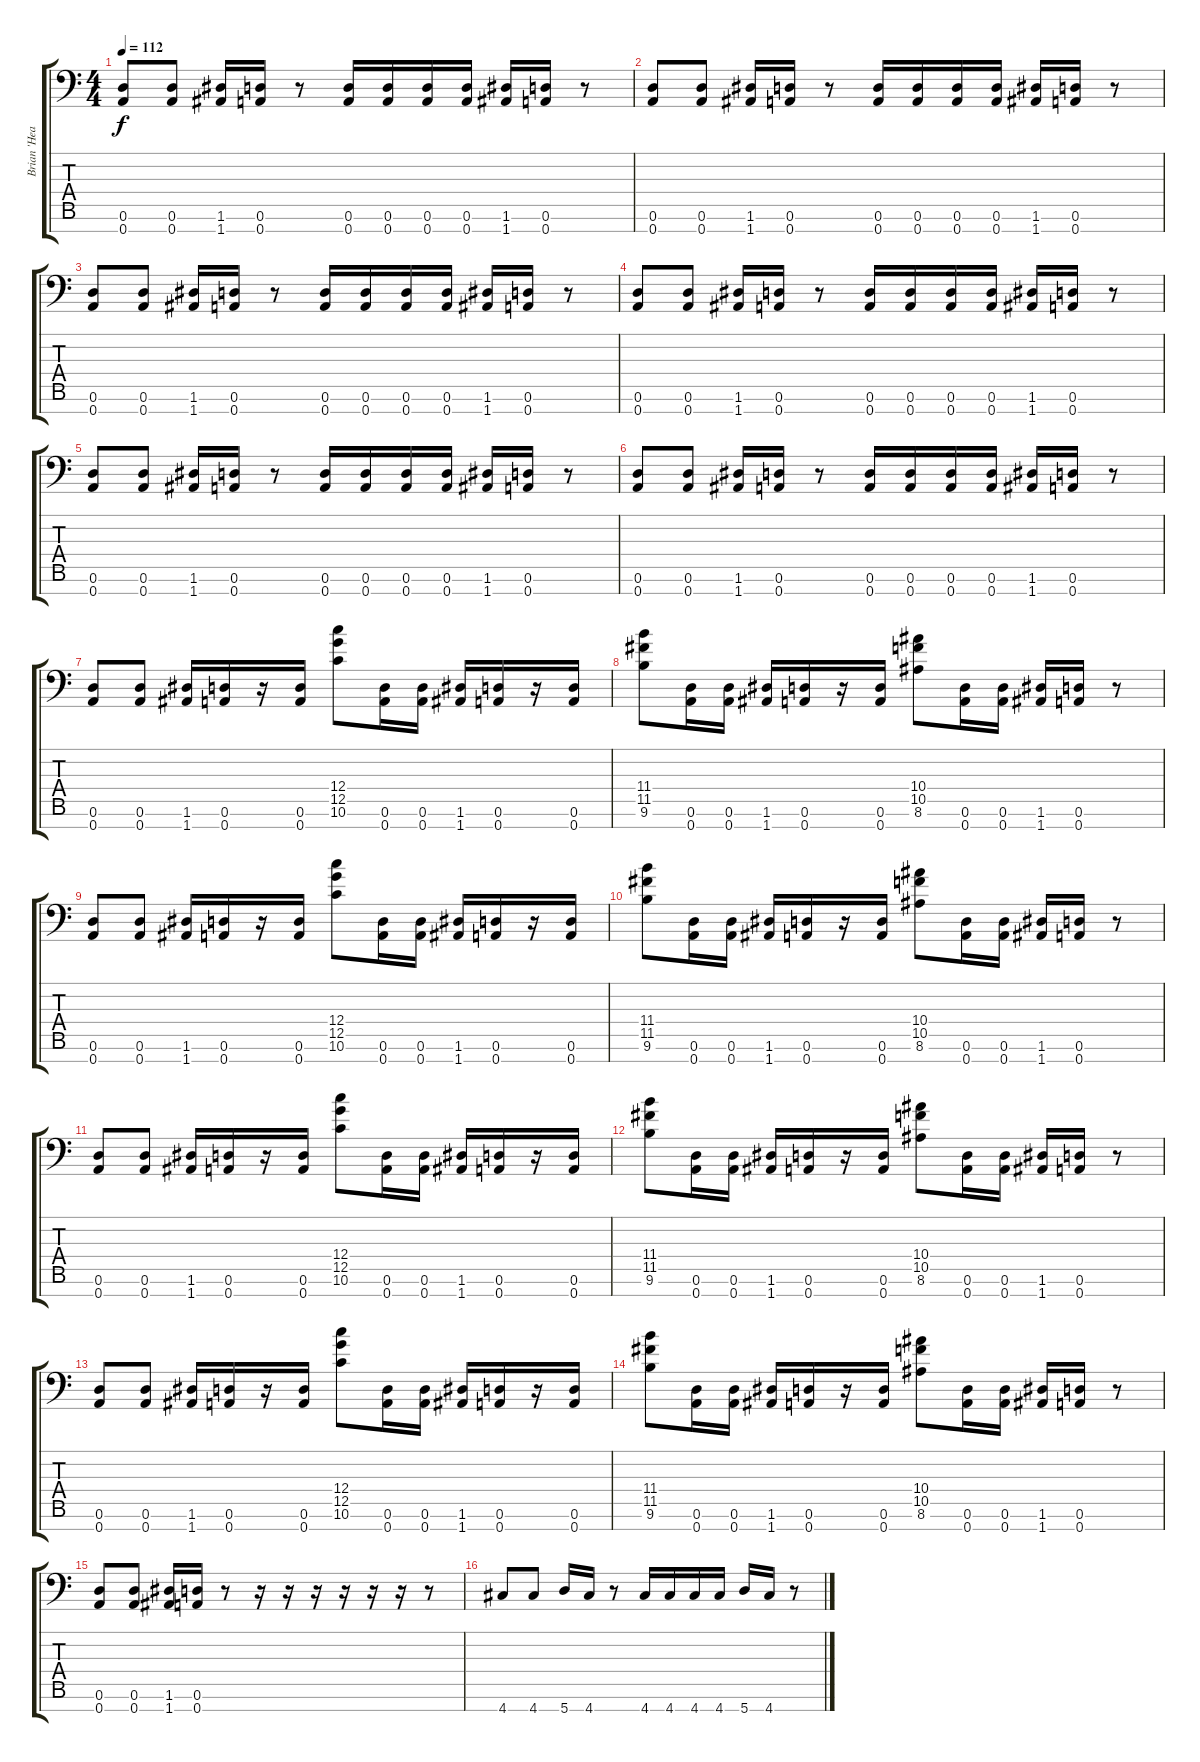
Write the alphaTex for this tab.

\track ("Brian 'Head'  Welsh" "Brian 'Hea") {instrument distortionguitar}
\staff {score tabs}
\tuning (D4 A3 F3 C3 G2 D2 A1) {hide}
\ts (4 4)
\tempo 112
\clef f4
\ks c
(0.6 0.7).8{dy f} (0.6 0.7).8 (1.6 1.7).16 (0.6 0.7).16 r.8 (0.6 0.7).16 (0.6 0.7).16 (0.6 0.7).16 (0.6 0.7).16 (1.6 1.7).16 (0.6 0.7).16 r.8 |
(0.6 0.7).8 (0.6 0.7).8 (1.6 1.7).16 (0.6 0.7).16 r.8 (0.6 0.7).16 (0.6 0.7).16 (0.6 0.7).16 (0.6 0.7).16 (1.6 1.7).16 (0.6 0.7).16 r.8 |
(0.6 0.7).8 (0.6 0.7).8 (1.6 1.7).16 (0.6 0.7).16 r.8 (0.6 0.7).16 (0.6 0.7).16 (0.6 0.7).16 (0.6 0.7).16 (1.6 1.7).16 (0.6 0.7).16 r.8 |
(0.6 0.7).8 (0.6 0.7).8 (1.6 1.7).16 (0.6 0.7).16 r.8 (0.6 0.7).16 (0.6 0.7).16 (0.6 0.7).16 (0.6 0.7).16 (1.6 1.7).16 (0.6 0.7).16 r.8 |
(0.6 0.7).8 (0.6 0.7).8 (1.6 1.7).16 (0.6 0.7).16 r.8 (0.6 0.7).16 (0.6 0.7).16 (0.6 0.7).16 (0.6 0.7).16 (1.6 1.7).16 (0.6 0.7).16 r.8 |
(0.6 0.7).8 (0.6 0.7).8 (1.6 1.7).16 (0.6 0.7).16 r.8 (0.6 0.7).16 (0.6 0.7).16 (0.6 0.7).16 (0.6 0.7).16 (1.6 1.7).16 (0.6 0.7).16 r.8 |
(0.6 0.7).8 (0.6 0.7).8 (1.6 1.7).16 (0.6 0.7).16 r.16 (0.6 0.7).16 (12.4 12.5 10.6).8 (0.6 0.7).16 (0.6 0.7).16 (1.6 1.7).16 (0.6 0.7).16 r.16 (0.6 0.7).16 |
(11.4 11.5 9.6).8 (0.6 0.7).16 (0.6 0.7).16 (1.6 1.7).16 (0.6 0.7).16 r.16 (0.6 0.7).16 (10.4 10.5 8.6).8 (0.6 0.7).16 (0.6 0.7).16 (1.6 1.7).16 (0.6 0.7).16 r.8 |
(0.6 0.7).8 (0.6 0.7).8 (1.6 1.7).16 (0.6 0.7).16 r.16 (0.6 0.7).16 (12.4 12.5 10.6).8 (0.6 0.7).16 (0.6 0.7).16 (1.6 1.7).16 (0.6 0.7).16 r.16 (0.6 0.7).16 |
(11.4 11.5 9.6).8 (0.6 0.7).16 (0.6 0.7).16 (1.6 1.7).16 (0.6 0.7).16 r.16 (0.6 0.7).16 (10.4 10.5 8.6).8 (0.6 0.7).16 (0.6 0.7).16 (1.6 1.7).16 (0.6 0.7).16 r.8 |
(0.6 0.7).8 (0.6 0.7).8 (1.6 1.7).16 (0.6 0.7).16 r.16 (0.6 0.7).16 (12.4 12.5 10.6).8 (0.6 0.7).16 (0.6 0.7).16 (1.6 1.7).16 (0.6 0.7).16 r.16 (0.6 0.7).16 |
(11.4 11.5 9.6).8 (0.6 0.7).16 (0.6 0.7).16 (1.6 1.7).16 (0.6 0.7).16 r.16 (0.6 0.7).16 (10.4 10.5 8.6).8 (0.6 0.7).16 (0.6 0.7).16 (1.6 1.7).16 (0.6 0.7).16 r.8 |
(0.6 0.7).8 (0.6 0.7).8 (1.6 1.7).16 (0.6 0.7).16 r.16 (0.6 0.7).16 (12.4 12.5 10.6).8 (0.6 0.7).16 (0.6 0.7).16 (1.6 1.7).16 (0.6 0.7).16 r.16 (0.6 0.7).16 |
(11.4 11.5 9.6).8 (0.6 0.7).16 (0.6 0.7).16 (1.6 1.7).16 (0.6 0.7).16 r.16 (0.6 0.7).16 (10.4 10.5 8.6).8 (0.6 0.7).16 (0.6 0.7).16 (1.6 1.7).16 (0.6 0.7).16 r.8 |
(0.6 0.7).8 (0.6 0.7).8 (1.6 1.7).16 (0.6 0.7).16 r.8 r.16 r.16 r.16 r.16 r.16 r.16 r.8 |
4.7.8{volume 16 balance 8 instrument electricguitarjazz} 4.7.8 5.7.16 4.7.16 r.8 4.7.16 4.7.16 4.7.16 4.7.16 5.7.16 4.7.16 r.8
